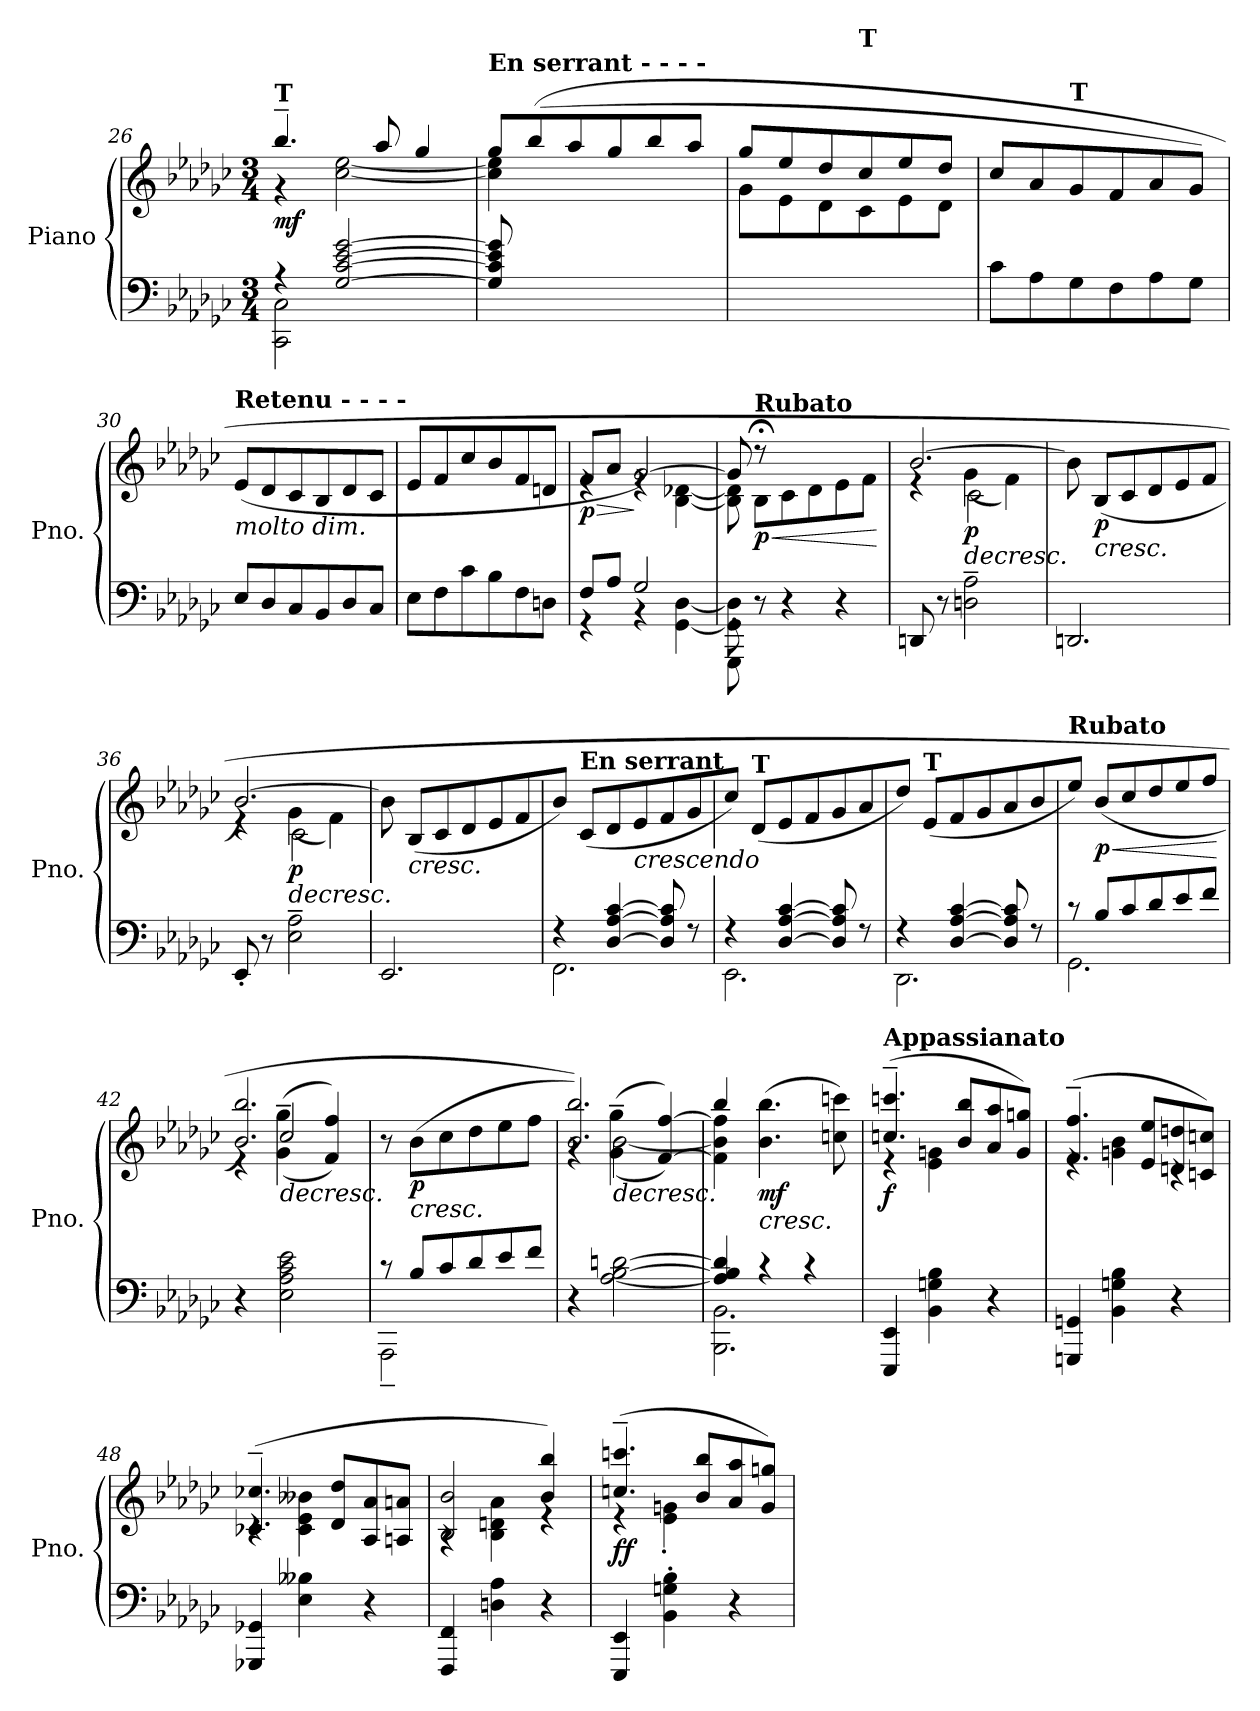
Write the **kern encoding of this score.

**kern	**kern	**dynam
*part1	*part1	*part1
*staff2	*staff1	*staff1/2
*I"Piano	*	*
*I'Pno.	*	*
*clefF4	*clefG2	*
*k[b-e-a-d-g-c-]	*k[b-e-a-d-g-c-]	*
*M3/4	*M3/4	*
=26	=26	=26
*^	*^	*
!	!	!LO:TX:a:B:t=T	!	!
!	!	!	!	!LO:DY:b
4r	2CC-\ 2C-\	4.bb-~/	4r	mf
[2G-/ [2c-/ [2e-/ [2g-/	.	.	[2cc-\ [2ee-\	.
.	.	8aa-/	.	.
.	4ryy	4gg-/	.	.
!!LO:LB:g=z
=27	=27	=27	=27	=27
*	*	*	*^	*
!	!	!LO:TX:a:B:t=En  serrant         -                 -                -                  -	!	!	!
*v	*v	*	*	*	*
8G-/] 8c-/] 8e-/] 8g-/]L	8gg-/L	4cc-\] 4ee-\]	8ryy	.
2ryy	(>8bb-/	.	(<8b-\	.
.	8aa-/	2ryy	8a-\	.
.	8gg-/	.	8g-\	.
.	8bb-/	.	8b-\	.
8ryy	8aa-/J	.	8a-\J	.
*	*	*v	*v	*
=28	=28	=28	=28
2.ryy	8gg-/L	8g-\L	.
.	8ee-/	8e-\	.
.	8dd-/	8d-\	.
!	!LO:TX:a:B:t=T	!	!
.	8cc-/	8c-\	.
.	8ee-/	8e-\	.
.	8dd-/J	8d-\J	.
*	*v	*v	*
=29	=29	=29
8c-\L	8cc-/L	.
8A-\	8a-/	.
!	!LO:TX:a:B:t=T	!
8G-\	8g-/	.
8F\	8f/	.
8A-\	8a-/	.
8G-\J)	8g-/J)	.
=30	=30	=30
!	!LO:TX:a:B:t=Retenu         -        -          -          -	!
!	!LO:TX:b:i:t=molto dim.	!
8E-/L	(>8e-/L	.
8D-/	8d-/	.
8C-/	8c-/	.
8BB-/	8B-/	.
8D-/	8d-/	.
8C-/J	8c-/J	.
=31	=31	=31
8E-\L	8e-/L	.
8F\	8f/	.
8c-\	8cc-/	.
8B-\	8b-/	.
8F\	8f/	.
8Dn\J	8dn/J	.
!!LO:LB:g=z
=32	=32	=32
*^	*	*
!	!	!	!LO:HP:b
*	*	*^	*
!	!	!	!	!LO:DY:n=1:b
8F/L	4r	8f/L	4re	> p
8A-/J	.	8a-/J	.	.
2G-/	4r	[2g-/)	4re	]
.	[4GG-\ [4D-\	.	[4B-\ [4d-X\	.
=33	=33	=33	=33	=33
8GGG-'\	8GG-\] 8D-\]	8g-/]	8B-\] 8d-\]	.
!	!	!LO:TX:a:B:t=Rubato	!	!
!	!	!	!	!LO:HP:b
!	!	!	!	!LO:DY:n=1:b
8r	2ryy	8r;<	8B-\L	< p
4r	.	2ryy	8c-\	.
.	.	.	8d-\	.
4r	.	.	8e-\	.
.	8ryy	.	8f\J	.
*v	*v	*	*	*
*	*v	*v	*
.	.	[
=34	=34	=34
*	*^	*
*	*	*^	*
8DDn/	[2.b-/	4re	4ryy	.
8r	.	.	.	.
!	!	!	!	!LO:HP:b
!	!	!	!	!LO:DY:n=1:b
2Dn\~ 2A-\~	.	(>4g-\	2c-\	> p
.	.	4f\)	.	.
*	*v	*v	*v	*
=35	=35	=35
2.DDn/	8b-\]	.
!	!	!LO:HP:b
!	!	!LO:DY:n=1:b
.	(<8B-/L	< p
.	8c-/	.
.	8d-i/	.
.	8e-/	.
.	8f/J	.
.	.	]
=36	=36	=36
*	*^	*
*	*	*^	*
8EE-'/	[2.b-/)	4re	4ryy	.
8r	.	.	.	.
!	!	!	!	!LO:HP:b
!	!	!	!	!LO:DY:n=1:b
2E-\~ 2A-\~	.	(>4g-\	2c-\	> p
.	.	4f\)	.	.
*	*v	*v	*v	*
.	.	[
!!LO:LB:g=z
=37	=37	=37
2.EE-/	8b-\]	.
!	!	!LO:HP:b
.	(<8B-/L	<
.	8c-/	.
.	8d-/	.
.	8e-/	.
.	8f/	.
=38	=38	=38
*^	*	*
4r	2.FF\	8b-/J)	.
!	!	!LO:TX:a:B:t=En  serrant	!
.	.	(<8c-/L	]
[4D-/ [4A-/ [4c-/	.	8d-/	.
!	!	!LO:TX:b:i:t=crescendo	!
.	.	8e-/	.
8D-/] 8A-/] 8c-/]	.	8f/	.
8r	.	8g-/	.
=39	=39	=39	=39
4r	2.EE-\	8cc-/J)	.
!	!	!LO:TX:a:B:t=T	!
.	.	(<8d-/L	.
[4D-/ [4A-/ [4c-/	.	8e-/	.
.	.	8f/	.
8D-/] 8A-/] 8c-/]	.	8g-/	.
8r	.	8a-/	.
=40	=40	=40	=40
4r	2.DD-\	8dd-/J)	.
!	!	!LO:TX:a:B:t=T	!
.	.	(<8e-/L	.
[4D-/ [4A-/ [4c-/	.	8f/	.
.	.	8g-/	.
8D-/] 8A-/] 8c-/]	.	8a-/	.
8r	.	8b-/	.
=41	=41	=41	=41
!	!	!LO:TX:a:B:t=Rubato	!
8r	2.GG-\	8ee-/J)	.
!	!	!	!LO:HP:b
!	!	!	!LO:DY:n=1:b
8B-/L	.	(>8b-/L	< p
8c-/	.	8cc-/	.
8d-/	.	8dd-/	.
8e-/	.	8ee-/	.
8f/J	.	8ff/J	.
*v	*v	*	*
.	.	[
!!LO:LB:g=z
=42	=42	=42
*	*^	*
*	*	*^	*
4r	2.b-/ 2.bb-/)	4re	4ryy	.
!	!	!	!	!LO:HP:b
2E-\ 2A-\ 2c-\ 2e-\	.	2cc-/	(<(>4g-\~ 4gg-\~	>
.	.	.	4f/ 4ff/))	[
*	*v	*v	*v	*
=43	=43	=43
*^	*	*
8r	2AAA-~\	8r	.
!	!	!	!LO:HP:b
!	!	!	!LO:DY:n=1:b
(<8B-/L	.	(>8b-\L	< p
8c-/	.	8cc-\	.
8d-/	.	8dd-\	.
8e-/	4ryy	8ee-\	.
8f/J	.	8ff\J	.
*v	*v	*	*
.	.	]
=44	=44	=44
*	*^	*
*	*	*^	*
4r	2.b-/ 2.bb-/))	4rg	4ryy	.
!	!	!	!	!LO:HP:b
[2A-\ [2B-\ [2dn\	.	[2b-\	(<(>4g-\~ 4gg-\~	>
.	.	.	[4f/ [4ff/))	[
*	*	*v	*v	*
=45	=45	=45	=45
*^	*	*	*
4A-/] 4B-/] 4dn/]	2.BBB-\ 2.BB-\	4bb-/	4f\] 4b-\] 4ff\]	.
!	!	!	!	!LO:HP:b
!	!	!	!	!LO:DY:n=1:b
4r	.	(>4.b-\ 4.bb-\	2ryy	< mf
4r	.	.	.	.
.	.	8ccn\ 8cccn\)	.	.
*v	*v	*	*	*
*	*v	*v	*
.	.	]
=46	=46	=46
*	*^	*
!	!LO:TX:a:B:t=Appassianato	!	!
!	!	!	!LO:DY:b
4EEE-/ 4EE-/	(>4.ccn/~ 4.cccn/~	4r	f
4BB-\ 4Gn\ 4B-\	.	4e-\ 4gn\	.
.	8b-/ 8bb-/L	.	.
4r	8a-/ 8aa-/	4ryy	.
.	8g/ 8ggn/J)	.	.
!!LO:PB:g=z	!!
=47	=47	=47	=47
4GGGn/ 4GGn/	(>4.f/~ 4.ff/~	4re	.
4BB-\ 4Gn\ 4B-\	.	4gn\ 4b-\	.
.	8e-/ 8ee-/L	.	.
4r	8dn/ 8ddn/	4rc	.
.	8cn/ 8ccn/J)	.	.
=48	=48	=48	=48
4GGG-X/ 4GG-X/	(>4.c-X/~ 4.cc-X/~	4rc	.
4E-\ 4B--X\	.	4c-\ 4e-\ 4b--X\	.
.	8d-/ 8dd-/L	.	.
4r	8A-/ 8a-/	4ryy	.
.	8An/ 8an/J	.	.
=49	=49	=49	=49
4FFF/ 4FF/	2B-/ 2b-/	4rA	.
4Dn\ 4A-\	.	4B-\ 4dn\ 4a-\	.
4r	4b-/ 4bb-/)	4re	.
*	*v	*v	*
.	.	[
=50	=50	=50
*	*^	*
!	!	!	!LO:DY:b
4EEE-/ 4EE-/	(>4.ccn/~ 4.cccn/~	4re	ff
4BB-\' 4Gn\' 4B-\'	.	4e-\' 4gn\'	.
.	8b-/ 8bb-/L	.	.
4r	8a-/ 8aa-/	4ryy	.
.	8g/ 8ggn/J)	.	.
*	*v	*v	*
=	=	=
*-	*-	*-
